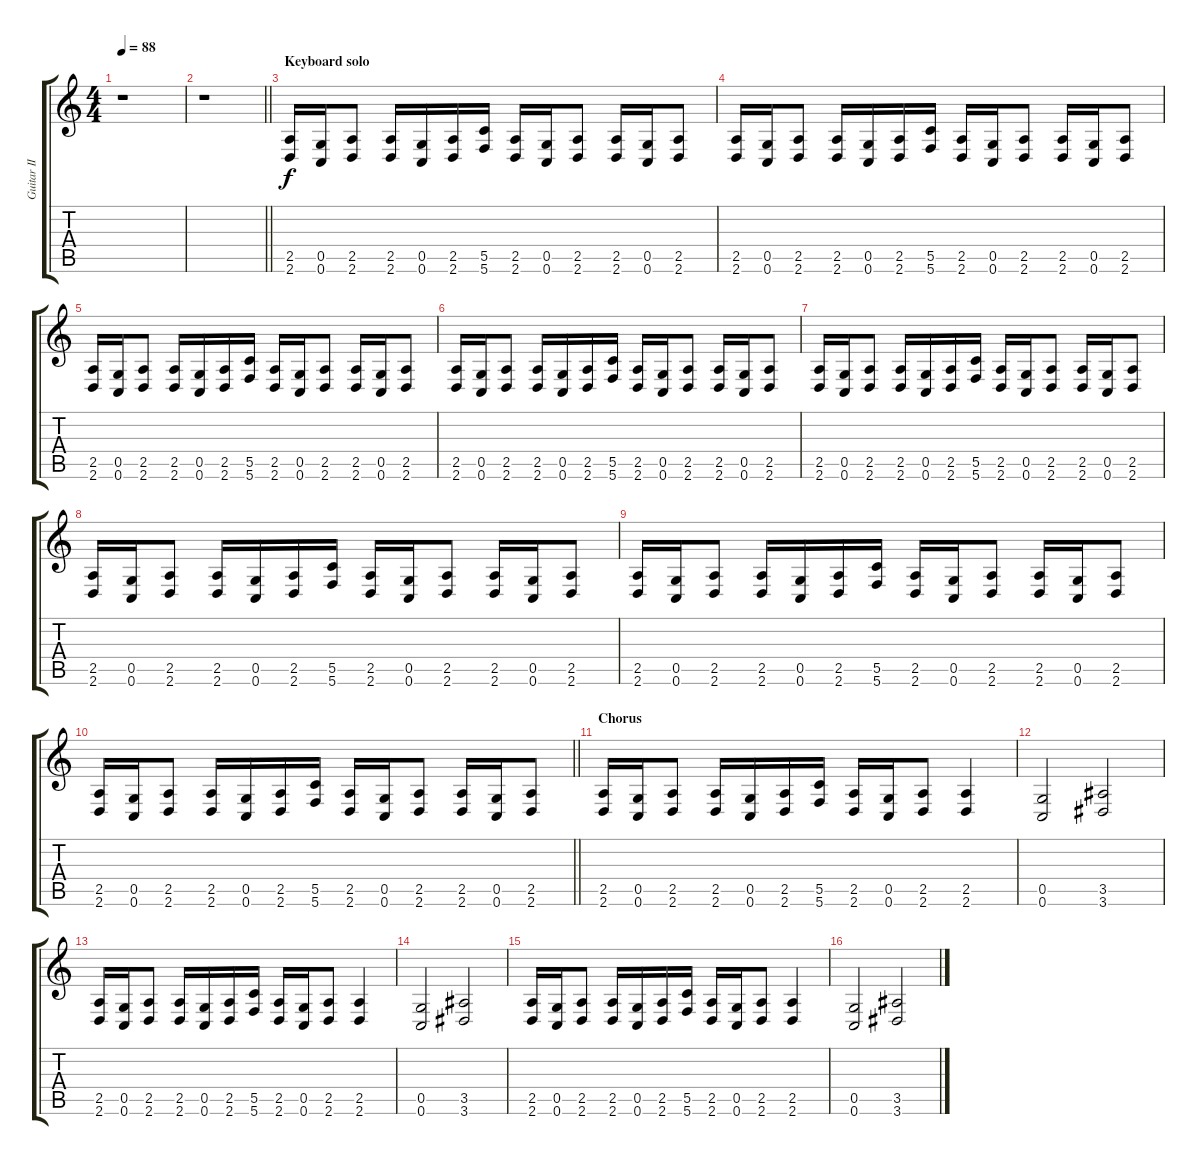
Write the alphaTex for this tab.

\track ("Guitar II" "Guitar II") {instrument overdrivenguitar}
\staff {score tabs}
\tuning (D4 A3 F3 C3 G2 C2) {hide}
\ts (4 4)
\tempo 88
\clef g2
\ks c
r.1{dy f} |
\barLineRight lightlight
r.1 |
\section ("" "Keyboard solo")
(2.5 2.6).16 (0.5 0.6).16 (2.5 2.6).8 (2.5 2.6).16 (0.5 0.6).16 (2.5 2.6).16 (5.5 5.6).16 (2.5 2.6).16 (0.5 0.6).16 (2.5 2.6).8 (2.5 2.6).16 (0.5 0.6).16 (2.5 2.6).8 |
(2.5 2.6).16 (0.5 0.6).16 (2.5 2.6).8 (2.5 2.6).16 (0.5 0.6).16 (2.5 2.6).16 (5.5 5.6).16 (2.5 2.6).16 (0.5 0.6).16 (2.5 2.6).8 (2.5 2.6).16 (0.5 0.6).16 (2.5 2.6).8 |
(2.5 2.6).16 (0.5 0.6).16 (2.5 2.6).8 (2.5 2.6).16 (0.5 0.6).16 (2.5 2.6).16 (5.5 5.6).16 (2.5 2.6).16 (0.5 0.6).16 (2.5 2.6).8 (2.5 2.6).16 (0.5 0.6).16 (2.5 2.6).8 |
(2.5 2.6).16 (0.5 0.6).16 (2.5 2.6).8 (2.5 2.6).16 (0.5 0.6).16 (2.5 2.6).16 (5.5 5.6).16 (2.5 2.6).16 (0.5 0.6).16 (2.5 2.6).8 (2.5 2.6).16 (0.5 0.6).16 (2.5 2.6).8 |
(2.5 2.6).16 (0.5 0.6).16 (2.5 2.6).8 (2.5 2.6).16 (0.5 0.6).16 (2.5 2.6).16 (5.5 5.6).16 (2.5 2.6).16 (0.5 0.6).16 (2.5 2.6).8 (2.5 2.6).16 (0.5 0.6).16 (2.5 2.6).8 |
(2.5 2.6).16 (0.5 0.6).16 (2.5 2.6).8 (2.5 2.6).16 (0.5 0.6).16 (2.5 2.6).16 (5.5 5.6).16 (2.5 2.6).16 (0.5 0.6).16 (2.5 2.6).8 (2.5 2.6).16 (0.5 0.6).16 (2.5 2.6).8 |
(2.5 2.6).16 (0.5 0.6).16 (2.5 2.6).8 (2.5 2.6).16 (0.5 0.6).16 (2.5 2.6).16 (5.5 5.6).16 (2.5 2.6).16 (0.5 0.6).16 (2.5 2.6).8 (2.5 2.6).16 (0.5 0.6).16 (2.5 2.6).8 |
\barLineRight lightlight
(2.5 2.6).16 (0.5 0.6).16 (2.5 2.6).8 (2.5 2.6).16 (0.5 0.6).16 (2.5 2.6).16 (5.5 5.6).16 (2.5 2.6).16 (0.5 0.6).16 (2.5 2.6).8 (2.5 2.6).16 (0.5 0.6).16 (2.5 2.6).8 |
\section ("" "Chorus")
(2.5 2.6).16 (0.5 0.6).16 (2.5 2.6).8 (2.5 2.6).16 (0.5 0.6).16 (2.5 2.6).16 (5.5 5.6).16 (2.5 2.6).16 (0.5 0.6).16 (2.5 2.6).8 (2.5 2.6).4 |
(0.5 0.6).2 (3.5 3.6).2 |
(2.5 2.6).16 (0.5 0.6).16 (2.5 2.6).8 (2.5 2.6).16 (0.5 0.6).16 (2.5 2.6).16 (5.5 5.6).16 (2.5 2.6).16 (0.5 0.6).16 (2.5 2.6).8 (2.5 2.6).4 |
(0.5 0.6).2 (3.5 3.6).2 |
(2.5 2.6).16 (0.5 0.6).16 (2.5 2.6).8 (2.5 2.6).16 (0.5 0.6).16 (2.5 2.6).16 (5.5 5.6).16 (2.5 2.6).16 (0.5 0.6).16 (2.5 2.6).8 (2.5 2.6).4 |
(0.5 0.6).2 (3.5 3.6).2
